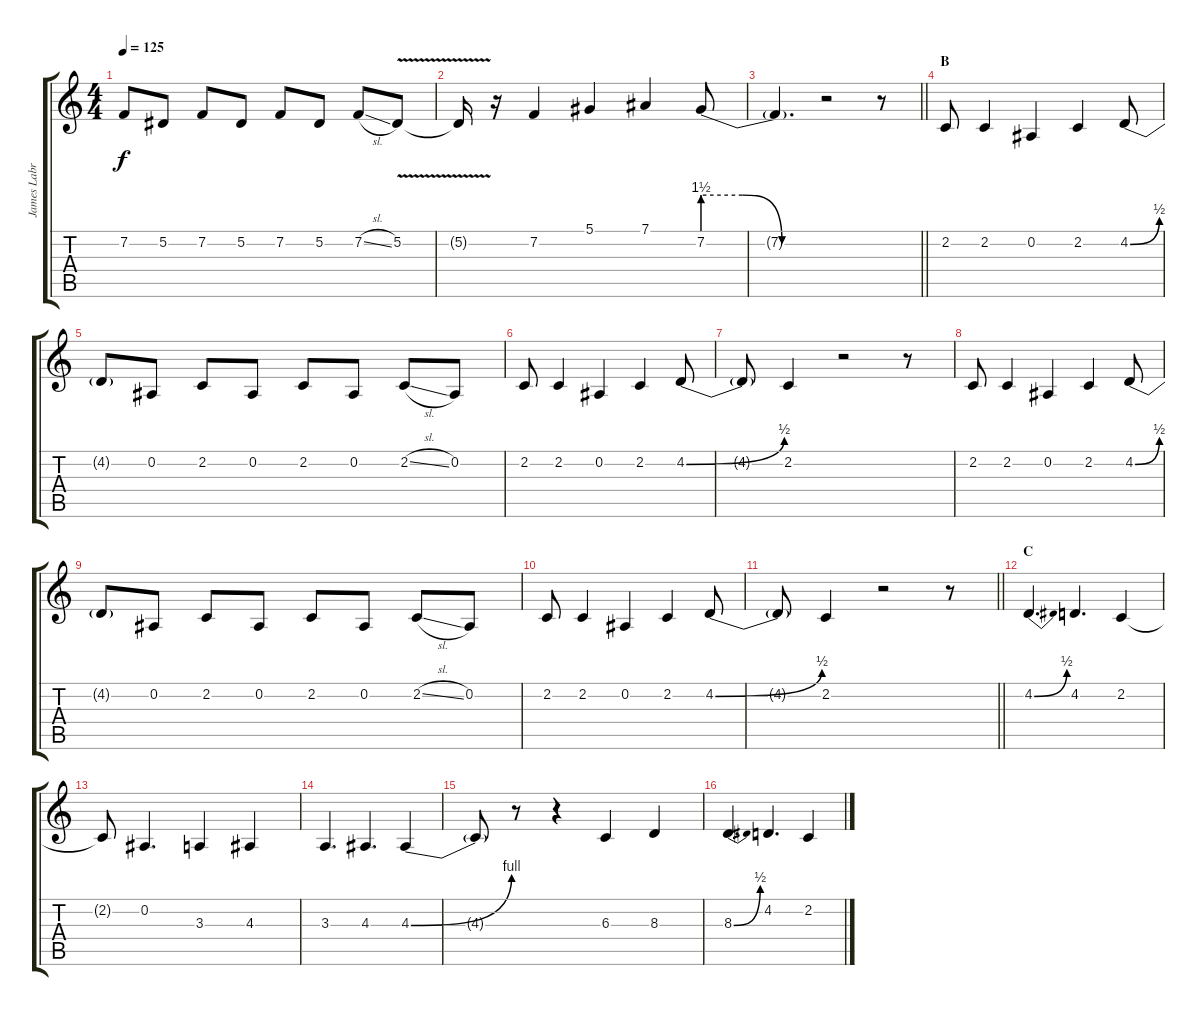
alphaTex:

\track ("James Labrie" "James Labr") {instrument lead1square}
\staff {score tabs}
\tuning (Eb4 Bb3 Gb3 Db3 Ab2 Eb2) {hide}
\ts (4 4)
\tempo 125
\clef g2
\ks c
7.2{t}.8{dy f} 5.2.8 7.2.8 5.2.8 7.2.8 5.2.8 7.2{sl}.8 5.2{v}.8 |
5.2{t}.16 r.16 7.2.4 5.1.4 7.1.4 7.2{be (custom 0 6 20 6 40 0 60 0)}.8 |
\barLineRight lightlight
7.2{t}.4{d} r.2 r.8 |
\section ("" "B")
2.2.8 2.2.4 0.2.4 2.2.4 4.2{be (bend 0 0 60 2)}.8 |
4.2{t}.8 0.2.8 2.2.8 0.2.8 2.2.8 0.2.8 2.2{sl}.8 0.2.8 |
2.2.8 2.2.4 0.2.4 2.2.4 4.2{be (bend 0 0 60 2)}.8 |
4.2{t}.8 2.2.4 r.2 r.8 |
2.2.8 2.2.4 0.2.4 2.2.4 4.2{be (bend 0 0 60 2)}.8 |
4.2{t}.8 0.2.8 2.2.8 0.2.8 2.2.8 0.2.8 2.2{sl}.8 0.2.8 |
2.2.8 2.2.4 0.2.4 2.2.4 4.2{be (bend 0 0 60 2)}.8 |
\barLineRight lightlight
4.2{t}.8 2.2.4 r.2 r.8 |
\section ("" "C")
4.2{be (bend 0 0 60 2)}.4{d} 4.2.4{d} 2.2.4 |
2.2{t}.8 0.2.4{d} 3.3.4 4.3.4 |
3.3.4{d} 4.3.4{d} 4.3{be (bend 0 0 60 4)}.4 |
4.3{t}.8 r.8 r.4 6.3.4 8.3.4 |
8.3{be (bend 0 0 60 2)}.4{d} 4.2.4{d} 2.2.4
